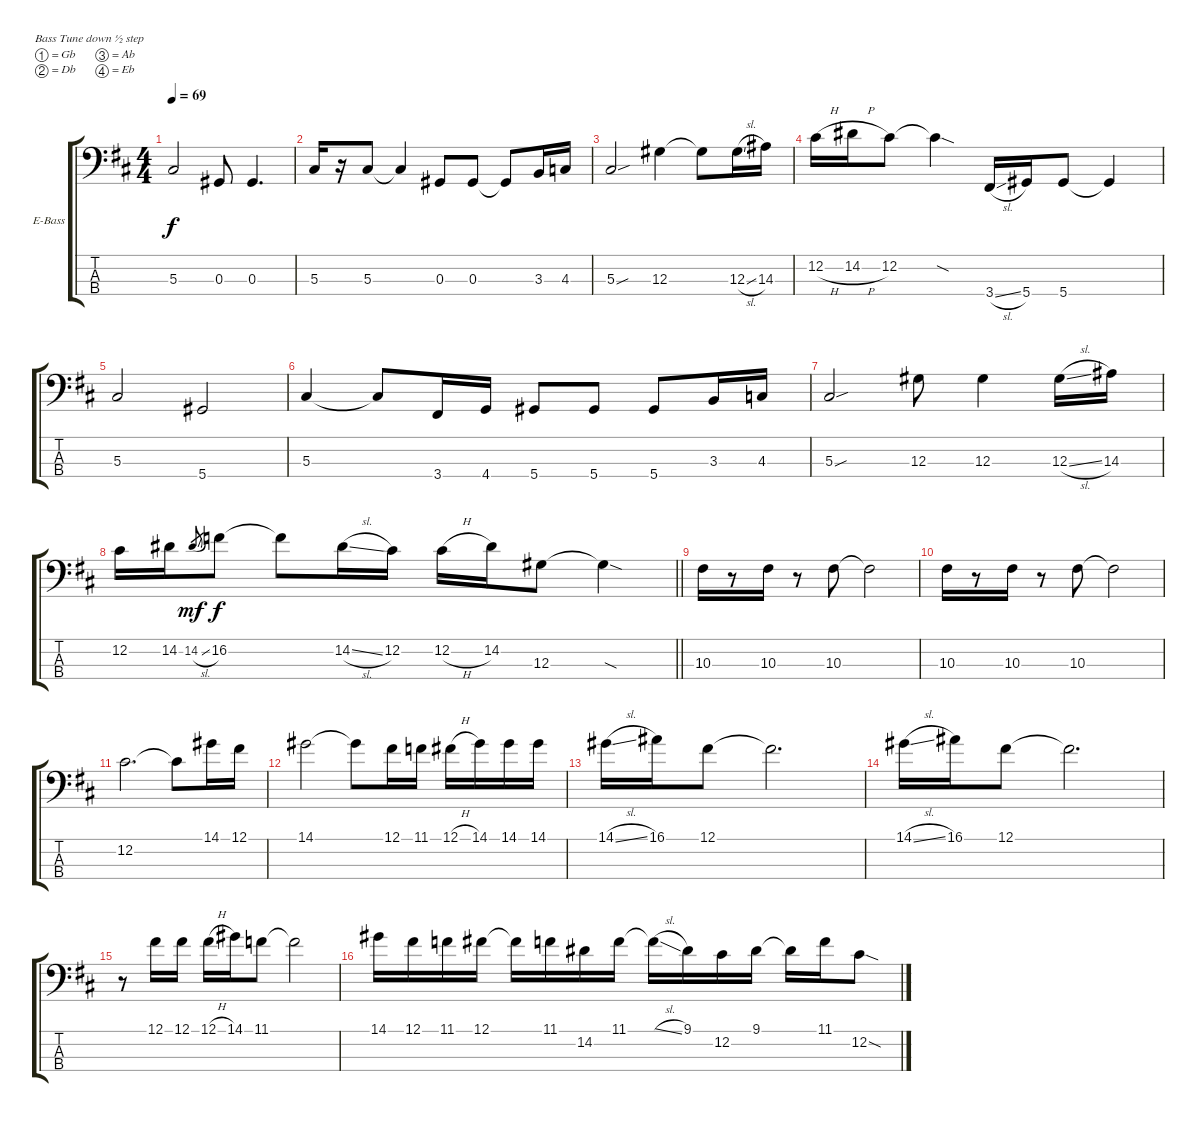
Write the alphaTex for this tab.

\bracketExtendMode groupsimilarinstruments
\firstSystemTrackNameOrientation horizontal
\otherSystemsTrackNameOrientation horizontal
\track ("Untitled" "E-Bass") {instrument electricbassfinger}
\staff {score tabs}
\tuning (Gb2 Db2 Ab1 Eb1)
\ts (4 4)
\tempo 69
\clef f4
\ks d
5.3.2{dy f} 0.3.8 0.3.4{d} |
5.3.16 r.16 5.3.8 5.3{t}.4 0.3.8 0.3.8 0.3{t}.8 3.3.16 4.3.16 |
5.3{sou}.2 12.3.4 12.3{t}.8 12.3{sl}.16 14.3.16 |
12.2{h}.16 14.2{h}.16 12.2.8 12.2{sod t}.4 3.4{sl}.16 5.4.16 5.4.8 5.4{t}.4 |
5.3.2 5.4.2 |
5.3.4 5.3{t}.8 3.4.16 4.4.16 5.4.8 5.4.8 5.4.8 3.3.16 4.3.16 |
5.3{sou}.2 12.3.8 12.3.4 12.3{sl}.16 14.3.16 |
\barLineRight lightlight
12.2.16 14.2.16 14.2{sl}.8{gr dy mf} 16.2.8{dy f} 16.2{t}.8 14.2{sl}.16 12.2.16 12.2{h}.16 14.2.16 12.3.8 12.3{sod t}.4 |
\section ("" " ")
10.3.16 r.8 10.3.16 r.8 10.3.8 10.3{t}.2 |
10.3.16 r.8 10.3.16 r.8 10.3.8 10.3{t}.2 |
12.2.2{d} 12.2{t}.8 14.1.16 12.1.16 |
14.1.2 14.1{t}.8 12.1.16 11.1.16 12.1{h}.16 14.1.16 14.1.16 14.1.16 |
14.1{sl}.16 16.1.16 12.1.8 12.1{t}.2{d} |
14.1{sl}.16 16.1.16 12.1.8 12.1{t}.2{d} |
r.8 12.1.16 12.1.16 12.1{h}.16 14.1.16 11.1.8 11.1{t}.2 |
14.1.16 12.1.16 11.1.16 12.1.16 12.1{t}.16 11.1.16 14.2.16 11.1.16 11.1{sl t}.16 9.1.16 12.2.16 9.1.16 9.1{t}.16 11.1.16 12.2{sod}.8
